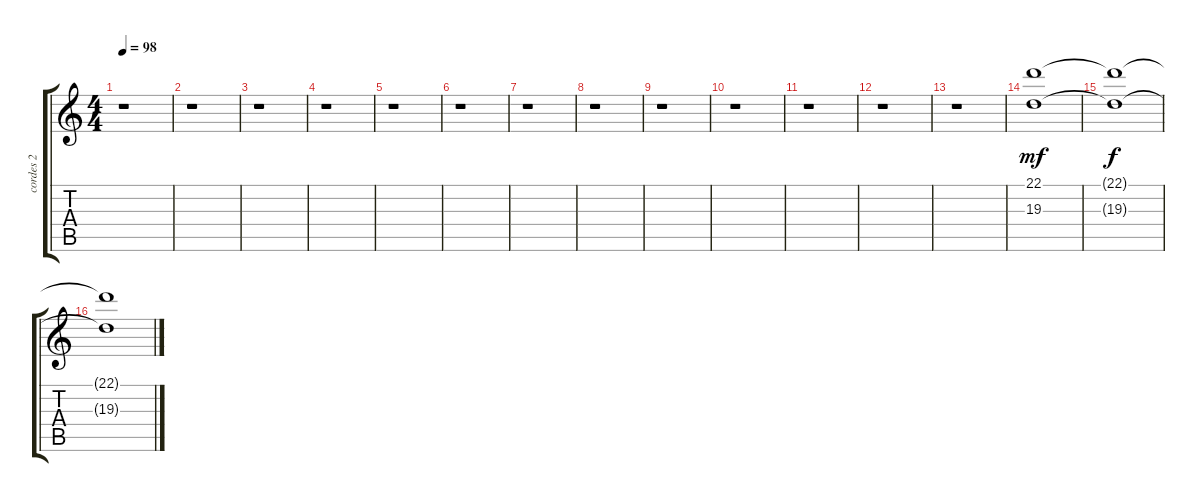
\track ("cordes 2" "cordes 2") {instrument stringensemble1}
\staff {score tabs}
\tuning (E4 B3 G3 D3 A2 E2) {hide}
\ts (4 4)
\tempo 98
\clef g2
\ks c
r.1{dy mf} |
r.1 |
r.1 |
r.1 |
r.1 |
r.1 |
r.1 |
r.1 |
r.1 |
r.1 |
r.1 |
r.1 |
r.1 |
(22.1 19.3).1 |
(22.1{t} 19.3{t}).1{dy f} |
(22.1{t} 19.3{t}).1
